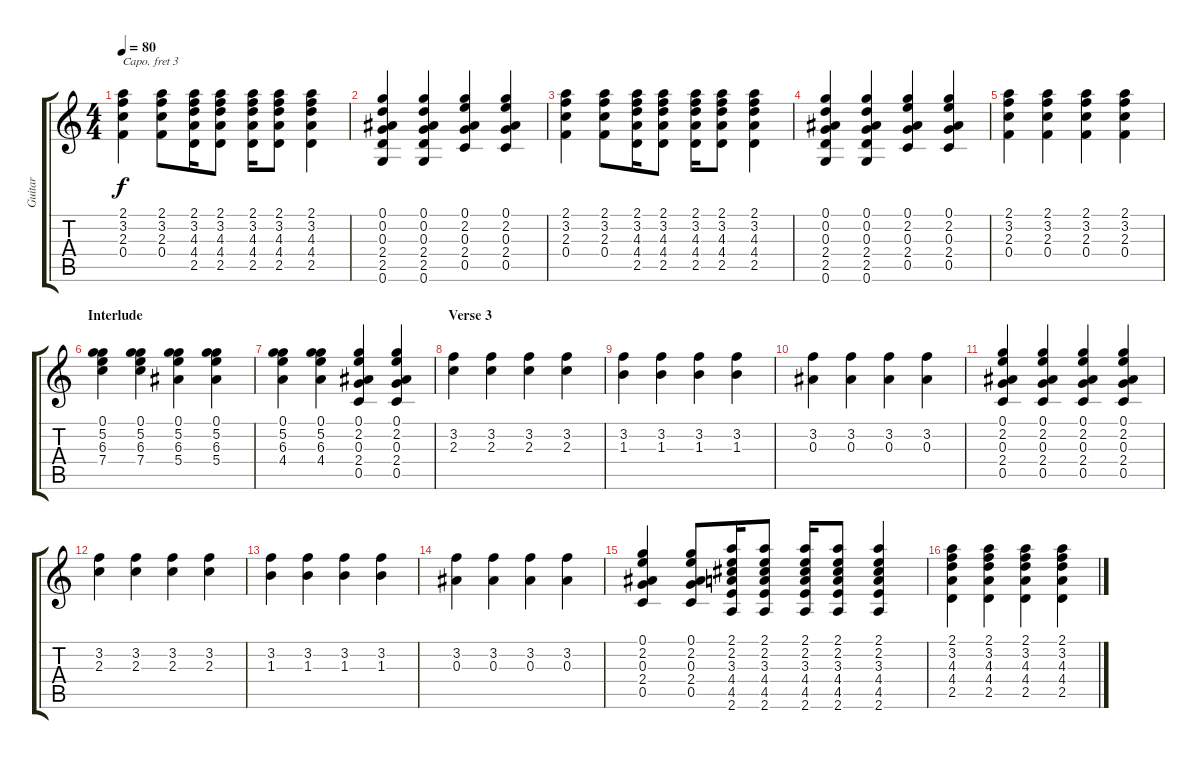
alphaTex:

\track ("Guitar" "Guitar") {instrument acousticguitarsteel}
\staff {score tabs}
\capo 3
\tuning (E4 B3 G3 D3 A2 E2) {hide}
\ts (4 4)
\tempo 80
\clef g2
\ks c
(2.1 3.2 2.3 0.4).4{dy f} (2.1 3.2 2.3 0.4).8 (2.1 3.2 4.3 4.4 2.5).16 (2.1 3.2 4.3 4.4 2.5).8 (2.1 3.2 4.3 4.4 2.5).16 (2.1 3.2 4.3 4.4 2.5).8 (2.1 3.2 4.3 4.4 2.5).4 |
(0.1 0.2 0.3 2.4 2.5 0.6).4 (0.1 0.2 0.3 2.4 2.5 0.6).4 (0.1 2.2 0.3 2.4 0.5).4 (0.1 2.2 0.3 2.4 0.5).4 |
(2.1 3.2 2.3 0.4).4 (2.1 3.2 2.3 0.4).8 (2.1 3.2 4.3 4.4 2.5).16 (2.1 3.2 4.3 4.4 2.5).8 (2.1 3.2 4.3 4.4 2.5).16 (2.1 3.2 4.3 4.4 2.5).8 (2.1 3.2 4.3 4.4 2.5).4 |
(0.1 0.2 0.3 2.4 2.5 0.6).4 (0.1 0.2 0.3 2.4 2.5 0.6).4 (0.1 2.2 0.3 2.4 0.5).4 (0.1 2.2 0.3 2.4 0.5).4 |
(2.1 3.2 2.3 0.4).4 (2.1 3.2 2.3 0.4).4 (2.1 3.2 2.3 0.4).4 (2.1 3.2 2.3 0.4).4 |
\section ("" "Interlude")
(0.1 5.2 6.3 7.4).4 (0.1 5.2 6.3 7.4).4 (0.1 5.2 6.3 5.4).4 (0.1 5.2 6.3 5.4).4 |
(0.1 5.2 6.3 4.4).4 (0.1 5.2 6.3 4.4).4 (0.1 2.2 0.3 2.4 0.5).4 (0.1 2.2 0.3 2.4 0.5).4 |
\section ("" "Verse 3")
(3.2 2.3).4 (3.2 2.3).4 (3.2 2.3).4 (3.2 2.3).4 |
(3.2 1.3).4 (3.2 1.3).4 (3.2 1.3).4 (3.2 1.3).4 |
(3.2 0.3).4 (3.2 0.3).4 (3.2 0.3).4 (3.2 0.3).4 |
(0.1 2.2 0.3 2.4 0.5).4 (0.1 2.2 0.3 2.4 0.5).4 (0.1 2.2 0.3 2.4 0.5).4 (0.1 2.2 0.3 2.4 0.5).4 |
(3.2 2.3).4 (3.2 2.3).4 (3.2 2.3).4 (3.2 2.3).4 |
(3.2 1.3).4 (3.2 1.3).4 (3.2 1.3).4 (3.2 1.3).4 |
(3.2 0.3).4 (3.2 0.3).4 (3.2 0.3).4 (3.2 0.3).4 |
(0.1 2.2 0.3 2.4 0.5).4 (0.1 2.2 0.3 2.4 0.5).8 (2.1 2.2 3.3 4.4 4.5 2.6).16 (2.1 2.2 3.3 4.4 4.5 2.6).8 (2.1 2.2 3.3 4.4 4.5 2.6).16 (2.1 2.2 3.3 4.4 4.5 2.6).8 (2.1 2.2 3.3 4.4 4.5 2.6).4 |
(2.1 3.2 4.3 4.4 2.5).4 (2.1 3.2 4.3 4.4 2.5).4 (2.1 3.2 4.3 4.4 2.5).4 (2.1 3.2 4.3 4.4 2.5).4
